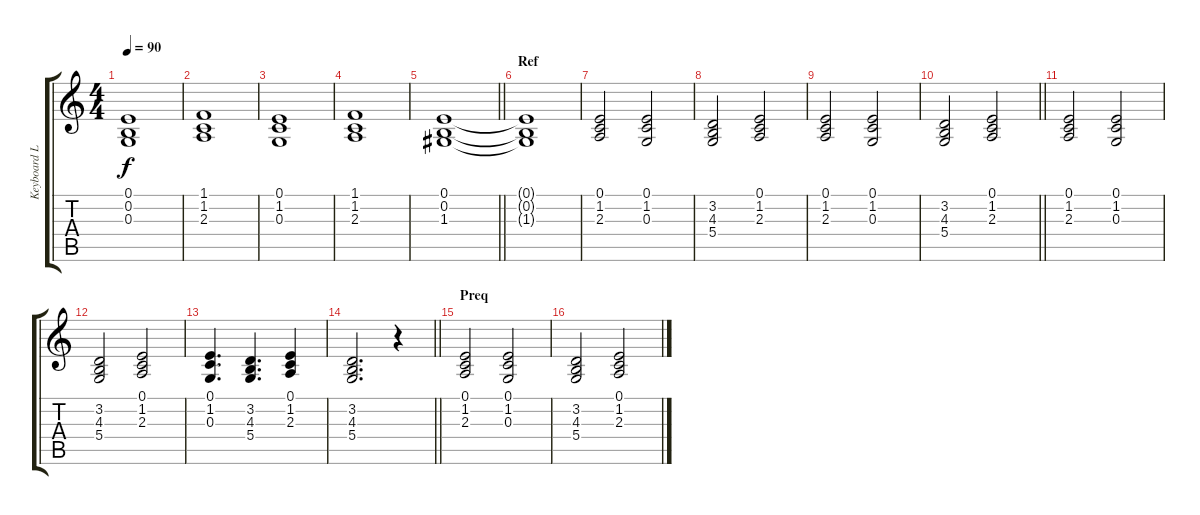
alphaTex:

\track ("Keyboard LH" "Keyboard L") {instrument stringensemble1}
\staff {score tabs}
\tuning (E4 B3 G3 D3 A2 E2) {hide}
\ts (4 4)
\tempo 90
\clef g2
\ks c
(0.1 0.2 0.3).1{dy f} |
(1.1 1.2 2.3).1 |
(0.1 1.2 0.3).1 |
(1.1 1.2 2.3).1 |
\barLineRight lightlight
(0.1 0.2 1.3).1 |
\section ("" "Ref")
(0.1{t} 0.2{t} 1.3{t}).1 |
(0.1 1.2 2.3).2 (0.1 1.2 0.3).2 |
(3.2 4.3 5.4).2 (0.1 1.2 2.3).2 |
(0.1 1.2 2.3).2 (0.1 1.2 0.3).2 |
\barLineRight lightlight
(3.2 4.3 5.4).2 (0.1 1.2 2.3).2 |
(0.1 1.2 2.3).2 (0.1 1.2 0.3).2 |
(3.2 4.3 5.4).2 (0.1 1.2 2.3).2 |
(0.1 1.2 0.3).4{d} (3.2 4.3 5.4).4{d} (0.1 1.2 2.3).4 |
\barLineRight lightlight
(3.2 4.3 5.4).2{d} r.4 |
\section ("" "Preq")
(0.1 1.2 2.3).2 (0.1 1.2 0.3).2 |
(3.2 4.3 5.4).2 (0.1 1.2 2.3).2
